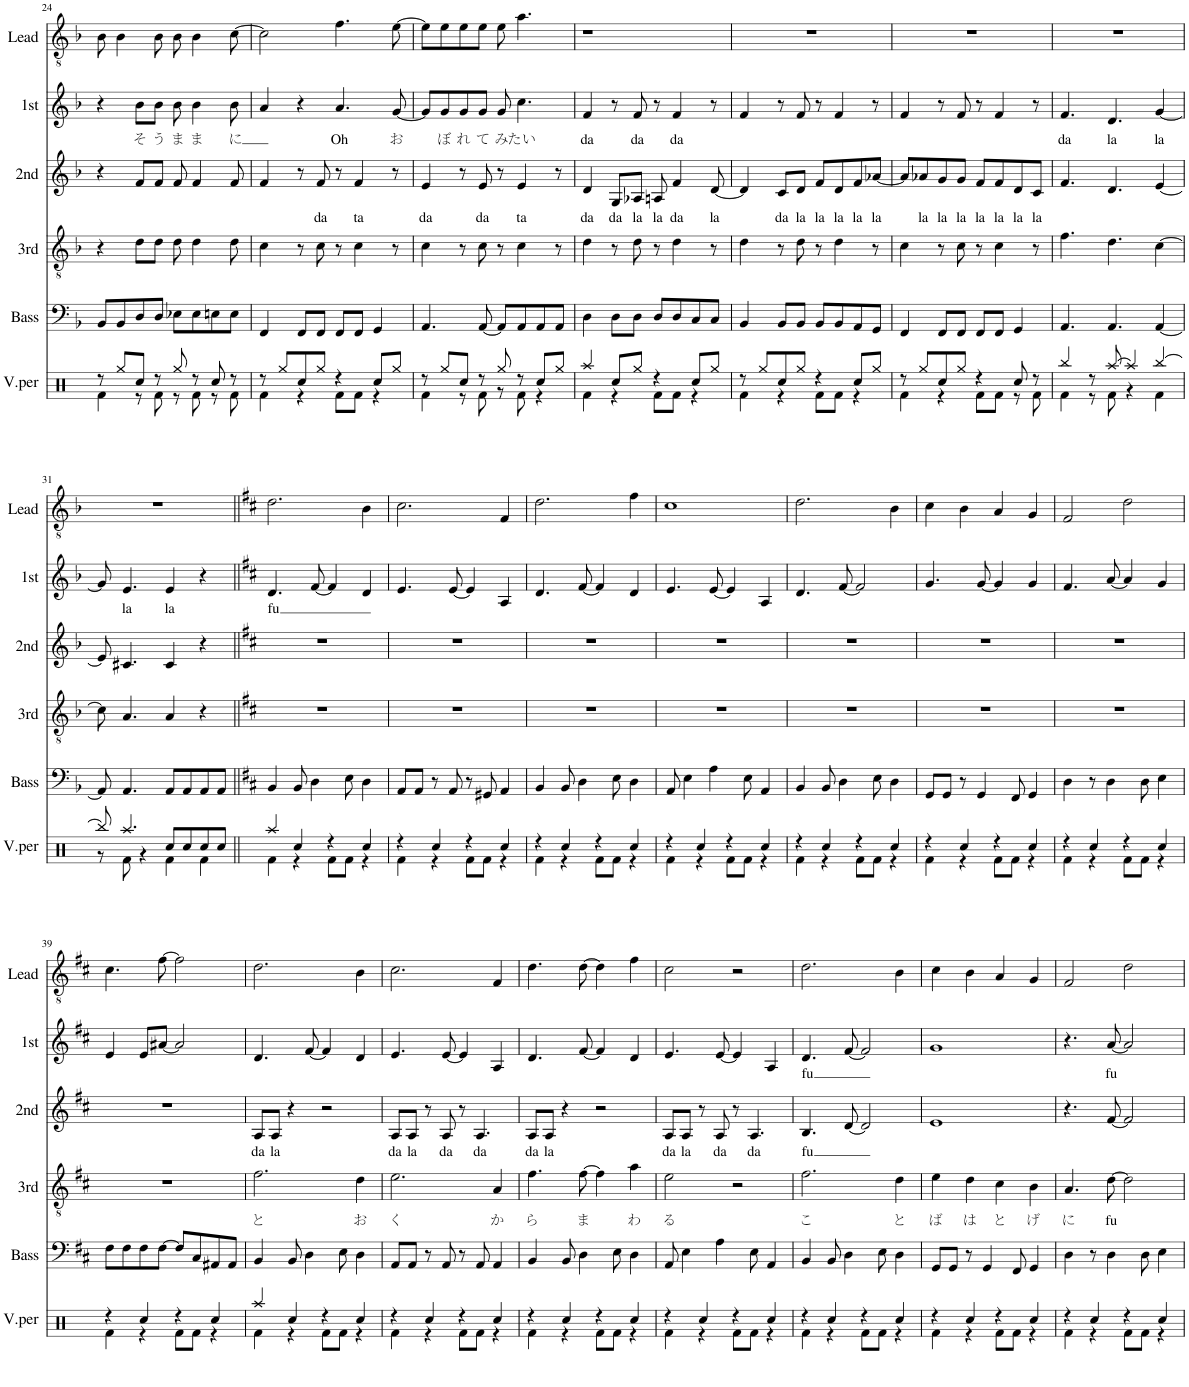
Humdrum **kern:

**kern	**kern	**kern	**text	**kern	**text	**kern	**text	**kern
*part6	*part5	*part4	*part4	*part3	*part3	*part2	*part2	*part1
*staff6	*staff5	*staff4	*staff4	*staff3	*staff3	*staff2	*staff2	*staff1
*I"V.per	*I"Bass	*I"3rd	*	*I"2nd	*	*I"1st	*	*I"Lead
*I'V.per	*I'Bass	*I'3rd	*	*I'2nd	*	*I'1st	*	*I'Lead
!!LO:PB:g=z
*clefX	*clefF4	*clefGv2	*	*clefG2	*	*clefG2	*	*clefGv2
*k[]	*k[b-]	*k[b-]	*	*k[b-]	*	*k[b-]	*	*k[b-]
*M4/4	*M4/4	*M4/4	*	*M4/4	*	*M4/4	*	*M4/4
=24	=24	=24	=24	=24	=24	=24	=24	=24
*^	*	*	*	*	*	*	*	*
8r	4Rf\	8BB-/L	4r	.	4r	.	4r	.	8B-\
8Rgg/L	.	8BB-/	.	.	.	.	.	.	4B-\
!	!	!	!	!	!	!	!	!LO:LY:b	!
8Rcc/J	8r	8D/	8d\L	.	8f/L	.	8b-\L	そ	.
!	!	!	!	!	!	!	!	!LO:LY:b	!
8r	8Rf\	8D/J	8d\J	.	8f/J	.	8b-\J	う	8B-\
!	!	!	!	!	!	!	!	!LO:LY:b	!
8Rgg/	8r	8E-X\L	8d\	.	8f/	.	8b-\	ま	8B-\
!	!	!	!	!	!	!	!	!LO:LY:b	!
8r	8Rf\	8E-\	4d\	.	4f/	.	4b-\	ま	4B-\
8Rcc/	8r	8En\	.	.	.	.	.	.	.
!	!	!	!	!	!	!	!	!LO:LY:b	!
8r	8Rf\	8E\J	8d\	.	8f/	.	8b-\	-に	[8c\
=25	=25	=25	=25	=25	=25	=25	=25	=25	=25
8r	4Rf\	4FF/	4c\	.	4f/	.	4a/	.	2c\]
8Rgg/L	.	.	.	.	.	.	.	.	.
8Rcc/	4r	8FF/L	8r	.	8r	.	4r	.	.
!	!	!	!	!	!	!LO:LY:b	!	!	!
8Rgg/J	.	8FF/J	8c\	.	8f/	da	.	.	.
!	!	!	!	!	!	!	!	!LO:LY:b	!
4r	8Rf\L	8FF/L	8r	.	8r	.	4.a/	Oh	4.f\
!	!	!	!	!	!	!LO:LY:b	!	!	!
.	8Rf\J	8FF/J	4c\	.	4f/	ta	.	.	.
8Rcc/L	4r	4GG/	.	.	.	.	.	.	.
!	!	!	!	!	!	!	!	!LO:LY:b	!
8Rgg/J	.	.	8r	.	8r	.	[8g/	お	[8e\
=26	=26	=26	=26	=26	=26	=26	=26	=26	=26
!	!	!	!	!	!	!LO:LY:b	!	!	!
8r	4Rf\	4.AA/	4c\	.	4e/	da	8g/L]	.	8e\L]
!	!	!	!	!	!	!	!	!LO:LY:b	!
8Rgg/L	.	.	.	.	.	.	8g/	ぼ	8e\
!	!	!	!	!	!	!	!	!LO:LY:b	!
8Rcc/J	8r	.	8r	.	8r	.	8g/	れ	8e\
!	!	!	!	!	!	!LO:LY:b	!	!LO:LY:b	!
8r	8Rf\	[8AA/	8c\	.	8e/	da	8g/J	て	8e\J
!	!	!	!	!	!	!	!	!LO:LY:b	!
8Rgg/	8r	8AA/L]	8r	.	8r	.	8g/	み	8e\
!	!	!	!	!	!	!LO:LY:b	!	!LO:LY:b	!
8r	8Rf\	8AA/	4c\	.	4e/	ta	4.cc\	たい	4.a\
8Rcc/L	4r	8AA/	.	.	.	.	.	.	.
8Rgg/J	.	8AA/J	8r	.	8r	.	.	.	.
=27	=27	=27	=27	=27	=27	=27	=27	=27	=27
!	!	!	!	!	!	!LO:LY:b	!	!LO:LY:b	!
4Raa/	4Rf\	4D\	4d\	.	4d/	da	4f/	da	1r
!	!	!	!	!	!	!LO:LY:b	!	!	!
8Rcc/L	4r	8D\L	8r	.	8G/L	da	8r	.	.
!	!	!	!	!	!	!LO:LY:b	!	!LO:LY:b	!
8Rgg/J	.	8D\J	8d\	.	8A-X/J	la	8f/	da	.
!	!	!	!	!	!	!LO:LY:b	!	!	!
4r	8Rf\L	8D/L	8r	.	8An/	la	8r	.	.
!	!	!	!	!	!	!LO:LY:b	!	!LO:LY:b	!
.	8Rf\J	8D/	4d\	.	4f/	da	4f/	da	.
8Rcc/L	4r	8C/	.	.	.	.	.	.	.
!	!	!	!	!	!	!LO:LY:b	!	!	!
8Rgg/J	.	8C/J	8r	.	[8d/	la	8r	.	.
=28	=28	=28	=28	=28	=28	=28	=28	=28	=28
8r	4Rf\	4BB-/	4d\	.	4d/]	.	4f/	.	1r
8Rgg/L	.	.	.	.	.	.	.	.	.
!	!	!	!	!	!	!LO:LY:b	!	!	!
8Rcc/	4r	8BB-/L	8r	.	8c/L	da	8r	.	.
!	!	!	!	!	!	!LO:LY:b	!	!	!
8Rgg/J	.	8BB-/J	8d\	.	8d/J	la	8f/	.	.
!	!	!	!	!	!	!LO:LY:b	!	!	!
4r	8Rf\L	8BB-/L	8r	.	8f/L	la	8r	.	.
!	!	!	!	!	!	!LO:LY:b	!	!	!
.	8Rf\J	8BB-/	4d\	.	8d/	la	4f/	.	.
!	!	!	!	!	!	!LO:LY:b	!	!	!
8Rcc/L	4r	8AA/	.	.	8f/	la	.	.	.
!	!	!	!	!	!	!LO:LY:b	!	!	!
8Rgg/J	.	8GG/J	8r	.	[8a-X/J	la	8r	.	.
=29	=29	=29	=29	=29	=29	=29	=29	=29	=29
8r	4Rf\	4FF/	4c\	.	8a-/L]	.	4f/	.	1r
!	!	!	!	!	!	!LO:LY:b	!	!	!
8Rgg/L	.	.	.	.	8a-X/	la	.	.	.
!	!	!	!	!	!	!LO:LY:b	!	!	!
8Rcc/	4r	8FF/L	8r	.	8g/	la	8r	.	.
!	!	!	!	!	!	!LO:LY:b	!	!	!
8Rgg/J	.	8FF/J	8c\	.	8g/J	la	8f/	.	.
!	!	!	!	!	!	!LO:LY:b	!	!	!
4r	8Rf\L	8FF/L	8r	.	8f/L	la	8r	.	.
!	!	!	!	!	!	!LO:LY:b	!	!	!
.	8Rf\J	8FF/J	4c\	.	8f/	la	4f/	.	.
!	!	!	!	!	!	!LO:LY:b	!	!	!
8Rcc/	8r	4GG/	.	.	8d/	la	.	.	.
!	!	!	!	!	!	!LO:LY:b	!	!	!
8r	8Rf\	.	8r	.	8c/J	la	8r	.	.
=30	=30	=30	=30	=30	=30	=30	=30	=30	=30
!	!	!	!	!	!	!	!	!LO:LY:b	!
4Rbb/	4Rf\	4.AA/	4.f\	.	4.f/	.	4.f/	da	1r
8r	8r	.	.	.	.	.	.	.	.
!	!	!	!	!	!	!	!	!LO:LY:b	!
[8Raa/	8Rf\	4.AA/	4.d\	.	4.d/	.	4.d/	la	.
4Raa/]	4r	.	.	.	.	.	.	.	.
!	!	!	!	!	!	!	!	!LO:LY:b	!
[4Rbb/	4Rf\	[4AA/	[4c\	.	[4e/	.	[4g/	la	.
!!LO:LB:g=z
=31	=31	=31	=31	=31	=31	=31	=31	=31	=31
8Rbb/]	8r	8AA/]	8c\]	.	8e/]	.	8g/]	.	1r
!	!	!	!	!	!	!	!	!LO:LY:b	!
4.Raa/	8Rf\	4.AA/	4.A/	.	4.c#X/	.	4.e/	la	.
.	4r	.	.	.	.	.	.	.	.
!	!	!	!	!	!	!	!	!LO:LY:b	!
8Rcc/L	4Rf\	8AA/L	4A/	.	4c#/	.	4e/	la	.
8Rcc/	.	8AA/	.	.	.	.	.	.	.
8Rcc/	4Rf\	8AA/	4r	.	4r	.	4r	.	.
8Rcc/J	.	8AA/J	.	.	.	.	.	.	.
=32||	=32||	=32||	=32||	=32||	=32||	=32||	=32||	=32||	=32||
*	*	*k[f#c#]	*k[f#c#]	*	*k[f#c#]	*	*k[f#c#]	*	*k[f#c#]
!	!	!	!	!	!	!	!	!LO:LY:b	!
4Raa/	4Rf\	4BB/	1r	.	1r	.	4.d/	-fu	2.d\
4Rcc/	4r	8BB/	.	.	.	.	.	.	.
.	.	4D\	.	.	.	.	[8f#/	.	.
4r	8Rf\L	.	.	.	.	.	4f#/]	.	.
.	8Rf\J	8E\	.	.	.	.	.	.	.
4Rcc/	4r	4D\	.	.	.	.	4d/	.	4B\
=33	=33	=33	=33	=33	=33	=33	=33	=33	=33
4r	4Rf\	8AA/L	1r	.	1r	.	4.e/	.	2.c#\
.	.	8AA/J	.	.	.	.	.	.	.
4Rcc/	4r	8r	.	.	.	.	.	.	.
.	.	8AA/	.	.	.	.	[8e/	.	.
4r	8Rf\L	8r	.	.	.	.	4e/]	.	.
.	8Rf\J	8GG#X/	.	.	.	.	.	.	.
4Rcc/	4r	4AA/	.	.	.	.	4A/	.	4F#/
=34	=34	=34	=34	=34	=34	=34	=34	=34	=34
4r	4Rf\	4BB/	1r	.	1r	.	4.d/	.	2.d\
4Rcc/	4r	8BB/	.	.	.	.	.	.	.
.	.	4D\	.	.	.	.	[8f#/	.	.
4r	8Rf\L	.	.	.	.	.	4f#/]	.	.
.	8Rf\J	8E\	.	.	.	.	.	.	.
4Rcc/	4r	4D\	.	.	.	.	4d/	.	4f#\
=35	=35	=35	=35	=35	=35	=35	=35	=35	=35
4r	4Rf\	8AA/	1r	.	1r	.	4.e/	.	1c#
.	.	4E\	.	.	.	.	.	.	.
4Rcc/	4r	.	.	.	.	.	.	.	.
.	.	4A\	.	.	.	.	[8e/	.	.
4r	8Rf\L	.	.	.	.	.	4e/]	.	.
.	8Rf\J	8E\	.	.	.	.	.	.	.
4Rcc/	4r	4AA/	.	.	.	.	4A/	.	.
=36	=36	=36	=36	=36	=36	=36	=36	=36	=36
4r	4Rf\	4BB/	1r	.	1r	.	4.d/	.	2.d\
4Rcc/	4r	8BB/	.	.	.	.	.	.	.
.	.	4D\	.	.	.	.	[8f#/	.	.
4r	8Rf\L	.	.	.	.	.	2f#/]	.	.
.	8Rf\J	8E\	.	.	.	.	.	.	.
4Rcc/	4r	4D\	.	.	.	.	.	.	4B\
=37	=37	=37	=37	=37	=37	=37	=37	=37	=37
4r	4Rf\	8GG/L	1r	.	1r	.	4.g/	.	4c#\
.	.	8GG/J	.	.	.	.	.	.	.
4Rcc/	4r	8r	.	.	.	.	.	.	4B\
.	.	4GG/	.	.	.	.	[8g/	.	.
4r	8Rf\L	.	.	.	.	.	4g/]	.	4A/
.	8Rf\J	8FF#/	.	.	.	.	.	.	.
4Rcc/	4r	4GG/	.	.	.	.	4g/	.	4G/
=38	=38	=38	=38	=38	=38	=38	=38	=38	=38
4r	4Rf\	4D\	1r	.	1r	.	4.f#/	.	2F#/
4Rcc/	4r	8r	.	.	.	.	.	.	.
.	.	4D\	.	.	.	.	[8a/	.	.
4r	8Rf\L	.	.	.	.	.	4a/]	.	2d\
.	8Rf\J	8D\	.	.	.	.	.	.	.
4Rcc/	4r	4E\	.	.	.	.	4g/	.	.
!!LO:LB:g=z
=39	=39	=39	=39	=39	=39	=39	=39	=39	=39
4r	4Rf\	8F#\L	1r	.	1r	.	4e/	.	4.c#\
.	.	8F#\	.	.	.	.	.	.	.
4Rcc/	4r	8F#\	.	.	.	.	8e/L	.	.
.	.	[8F#\J	.	.	.	.	[8a#X/J	.	[8f#\
4r	8Rf\L	8F#/L]	.	.	.	.	2a#/]	.	2f#\]
.	8Rf\J	8C#/	.	.	.	.	.	.	.
4Rcc/	4r	8AA#X/	.	.	.	.	.	.	.
.	.	8AA#/J	.	.	.	.	.	.	.
=40	=40	=40	=40	=40	=40	=40	=40	=40	=40
!	!	!	!	!LO:LY:b	!	!LO:LY:b	!	!	!
4Raa/	4Rf\	4BB/	2.f#\	と	8A/L	da	4.d/	.	2.d\
!	!	!	!	!	!	!LO:LY:b	!	!	!
.	.	.	.	.	8A/J	la	.	.	.
4Rcc/	4r	8BB/	.	.	4r	.	.	.	.
.	.	4D\	.	.	.	.	[8f#/	.	.
4r	8Rf\L	.	.	.	2r	.	4f#/]	.	.
.	8Rf\J	8E\	.	.	.	.	.	.	.
!	!	!	!	!LO:LY:b	!	!	!	!	!
4Rcc/	4r	4D\	4d\	お	.	.	4d/	.	4B\
=41	=41	=41	=41	=41	=41	=41	=41	=41	=41
!	!	!	!	!LO:LY:b	!	!LO:LY:b	!	!	!
4r	4Rf\	8AA/L	2.e\	く	8A/L	da	4.e/	.	2.c#\
!	!	!	!	!	!	!LO:LY:b	!	!	!
.	.	8AA/J	.	.	8A/J	la	.	.	.
4Rcc/	4r	8r	.	.	8r	.	.	.	.
!	!	!	!	!	!	!LO:LY:b	!	!	!
.	.	8AA/	.	.	8A/	da	[8e/	.	.
4r	8Rf\L	8r	.	.	8r	.	4e/]	.	.
!	!	!	!	!	!	!LO:LY:b	!	!	!
.	8Rf\J	8AA/	.	.	4.A/	da	.	.	.
!	!	!	!	!LO:LY:b	!	!	!	!	!
4Rcc/	4r	4AA/	4A/	か	.	.	4A/	.	4F#/
=42	=42	=42	=42	=42	=42	=42	=42	=42	=42
!	!	!	!	!LO:LY:b	!	!LO:LY:b	!	!	!
4r	4Rf\	4BB/	4.f#\	ら	8A/L	da	4.d/	.	4.d\
!	!	!	!	!	!	!LO:LY:b	!	!	!
.	.	.	.	.	8A/J	la	.	.	.
4Rcc/	4r	8BB/	.	.	4r	.	.	.	.
!	!	!	!	!LO:LY:b	!	!	!	!	!
.	.	4D\	[8f#\	ま	.	.	[8f#/	.	[8d\
4r	8Rf\L	.	4f#\]	.	2r	.	4f#/]	.	4d\]
.	8Rf\J	8E\	.	.	.	.	.	.	.
!	!	!	!	!LO:LY:b	!	!	!	!	!
4Rcc/	4r	4D\	4a\	わ	.	.	4d/	.	4f#\
=43	=43	=43	=43	=43	=43	=43	=43	=43	=43
!	!	!	!	!LO:LY:b	!	!LO:LY:b	!	!	!
4r	4Rf\	8AA/	2e\	る	8A/L	da	4.e/	.	2c#\
!	!	!	!	!	!	!LO:LY:b	!	!	!
.	.	4E\	.	.	8A/J	la	.	.	.
4Rcc/	4r	.	.	.	8r	.	.	.	.
!	!	!	!	!	!	!LO:LY:b	!	!	!
.	.	4A\	.	.	8A/	da	[8e/	.	.
4r	8Rf\L	.	2r	.	8r	.	4e/]	.	2r
!	!	!	!	!	!	!LO:LY:b	!	!	!
.	8Rf\J	8E\	.	.	4.A/	da	.	.	.
4Rcc/	4r	4AA/	.	.	.	.	4A/	.	.
=44	=44	=44	=44	=44	=44	=44	=44	=44	=44
!	!	!	!	!LO:LY:b	!	!LO:LY:b	!	!LO:LY:b	!
4r	4Rf\	4BB/	2.f#\	こ	4.B/	fu	4.d/	fu	2.d\
4Rcc/	4r	8BB/	.	.	.	.	.	.	.
.	.	4D\	.	.	[8d/	.	[8f#/	.	.
4r	8Rf\L	.	.	.	2d/]	.	2f#/]	.	.
.	8Rf\J	8E\	.	.	.	.	.	.	.
!	!	!	!	!LO:LY:b	!	!	!	!	!
4Rcc/	4r	4D\	4d\	と	.	.	.	.	4B\
=45	=45	=45	=45	=45	=45	=45	=45	=45	=45
!	!	!	!	!LO:LY:b	!	!	!	!	!
4r	4Rf\	8GG/L	4e\	ば	1e	.	1g	.	4c#\
.	.	8GG/J	.	.	.	.	.	.	.
!	!	!	!	!LO:LY:b	!	!	!	!	!
4Rcc/	4r	8r	4d\	は	.	.	.	.	4B\
.	.	4GG/	.	.	.	.	.	.	.
!	!	!	!	!LO:LY:b	!	!	!	!	!
4r	8Rf\L	.	4c#\	と	.	.	.	.	4A/
.	8Rf\J	8FF#/	.	.	.	.	.	.	.
!	!	!	!	!LO:LY:b	!	!	!	!	!
4Rcc/	4r	4GG/	4B\	げ	.	.	.	.	4G/
=46	=46	=46	=46	=46	=46	=46	=46	=46	=46
!	!	!	!	!LO:LY:b	!	!	!	!	!
4r	4Rf\	4D\	4.A/	に	4.r	.	4.r	.	2F#/
4Rcc/	4r	8r	.	.	.	.	.	.	.
!	!	!	!	!LO:LY:b	!	!	!	!LO:LY:b	!
.	.	4D\	[8d\	fu	[8f#/	.	[8a/	fu	.
4r	8Rf\L	.	2d\]	.	2f#/]	.	2a/]	.	2d\
.	8Rf\J	8D\	.	.	.	.	.	.	.
4Rcc/	4r	4E\	.	.	.	.	.	.	.
*v	*v	*	*	*	*	*	*	*	*
=	=	=	=	=	=	=	=	=
*-	*-	*-	*-	*-	*-	*-	*-	*-
